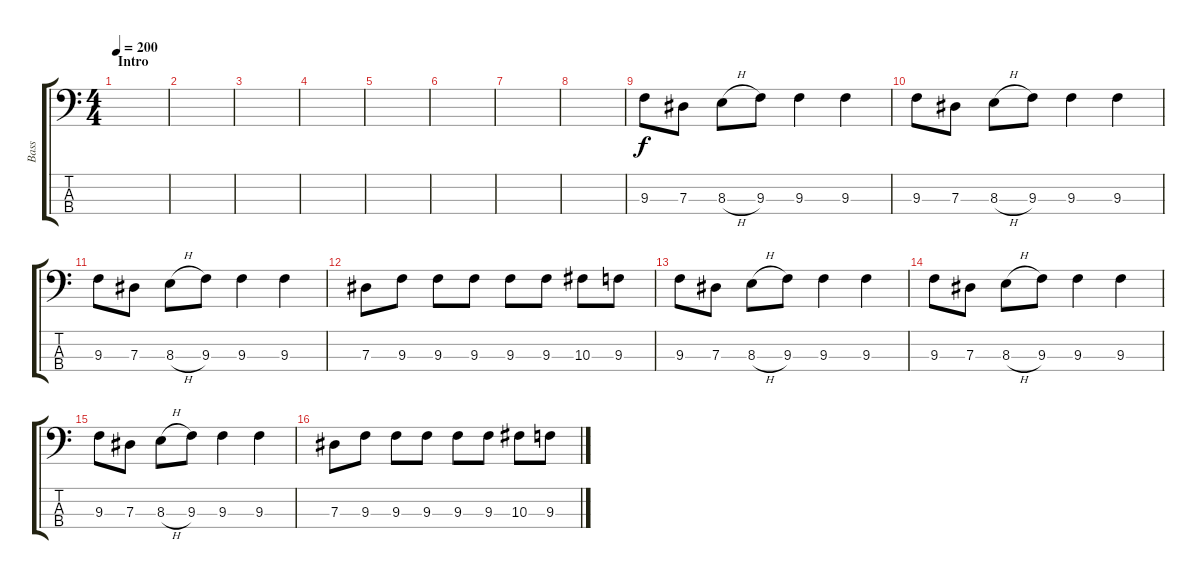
\track ("Bass" "Bass") {instrument electricbassfinger}
\staff {score tabs}
\tuning (Gb2 Db2 Ab1 Eb1) {hide}
\ts (4 4)
\section ("" "Intro")
\tempo 200
\clef f4
\ks c
|
|
|
|
|
|
|
|
9.3.8 7.3.8 8.3{h}.8 9.3.8 9.3.4 9.3.4 |
9.3.8 7.3.8 8.3{h}.8 9.3.8 9.3.4 9.3.4 |
9.3.8 7.3.8 8.3{h}.8 9.3.8 9.3.4 9.3.4 |
7.3.8 9.3.8 9.3.8 9.3.8 9.3.8 9.3.8 10.3.8 9.3.8 |
9.3.8 7.3.8 8.3{h}.8 9.3.8 9.3.4 9.3.4 |
9.3.8 7.3.8 8.3{h}.8 9.3.8 9.3.4 9.3.4 |
9.3.8 7.3.8 8.3{h}.8 9.3.8 9.3.4 9.3.4 |
7.3.8 9.3.8 9.3.8 9.3.8 9.3.8 9.3.8 10.3.8 9.3.8
